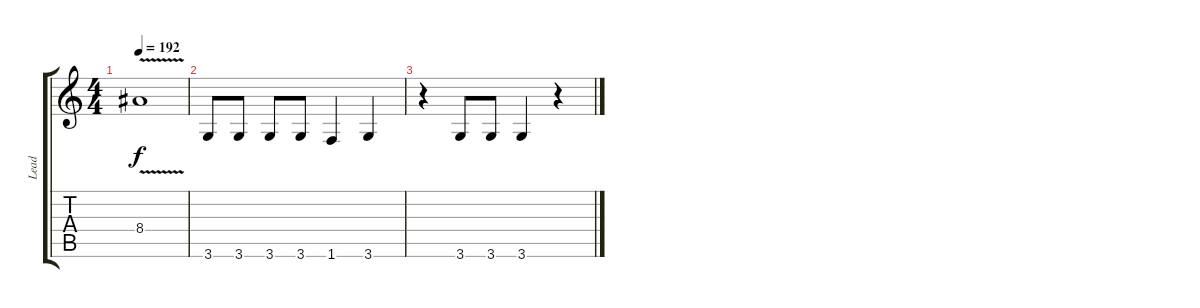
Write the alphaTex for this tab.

\track ("Lead" "Lead") {instrument distortionguitar}
\staff {score tabs}
\tuning (E4 B3 G3 D3 A2 E2) {hide}
\ts (4 4)
\tempo 192
\clef g2
\ks c
8.4{v t}.1{dy f} |
3.6.8 3.6.8 3.6.8 3.6.8 1.6.4 3.6.4 |
r.4 3.6.8 3.6.8 3.6.4 r.4
